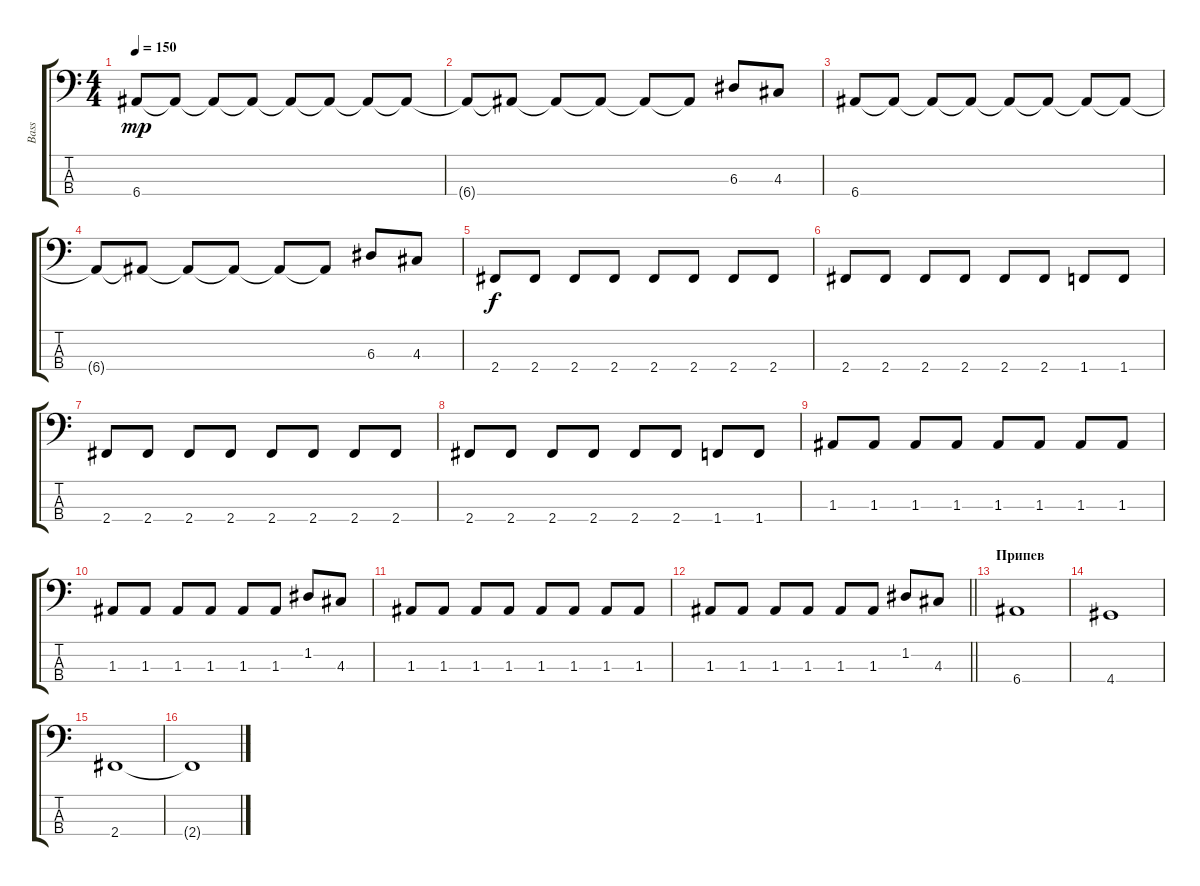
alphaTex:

\track ("Bass" "Bass") {instrument electricbasspick}
\staff {score tabs}
\tuning (G2 D2 A1 E1) {hide}
\ts (4 4)
\tempo 150
\clef f4
\ks c
6.4.8{dy mp} 6.4{t}.8 6.4{t}.8 6.4{t}.8 6.4{t}.8 6.4{t}.8 6.4{t}.8 6.4{t}.8 |
6.4{t}.8 6.4{t}.8 6.4{t}.8 6.4{t}.8 6.4{t}.8 6.4{t}.8 6.3.8 4.3.8 |
6.4.8 6.4{t}.8 6.4{t}.8 6.4{t}.8 6.4{t}.8 6.4{t}.8 6.4{t}.8 6.4{t}.8 |
6.4{t}.8 6.4{t}.8 6.4{t}.8 6.4{t}.8 6.4{t}.8 6.4{t}.8 6.3.8 4.3.8 |
2.4.8{dy f} 2.4.8 2.4.8 2.4.8 2.4.8 2.4.8 2.4.8 2.4.8 |
2.4.8 2.4.8 2.4.8 2.4.8 2.4.8 2.4.8 1.4.8 1.4.8 |
2.4.8 2.4.8 2.4.8 2.4.8 2.4.8 2.4.8 2.4.8 2.4.8 |
2.4.8 2.4.8 2.4.8 2.4.8 2.4.8 2.4.8 1.4.8 1.4.8 |
1.3.8 1.3.8 1.3.8 1.3.8 1.3.8 1.3.8 1.3.8 1.3.8 |
1.3.8 1.3.8 1.3.8 1.3.8 1.3.8 1.3.8 1.2.8 4.3.8 |
1.3.8 1.3.8 1.3.8 1.3.8 1.3.8 1.3.8 1.3.8 1.3.8 |
\barLineRight lightlight
1.3.8 1.3.8 1.3.8 1.3.8 1.3.8 1.3.8 1.2.8 4.3.8 |
\section ("" "Припев")
6.4.1 |
4.4.1 |
2.4.1 |
2.4{t}.1
